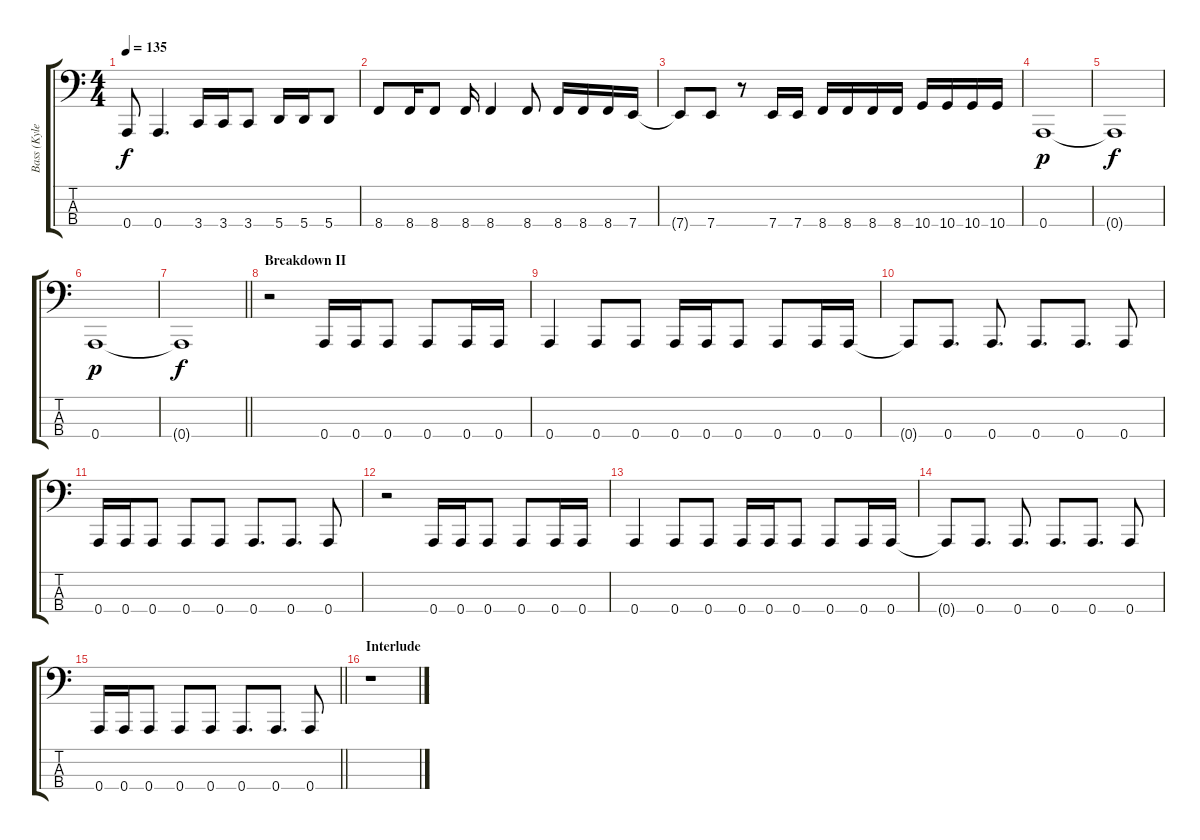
\track ("Bass (Kyle Erich)" "Bass (Kyle") {instrument electricbasspick}
\staff {score tabs}
\tuning (D2 A1 E1 A0) {hide}
\ts (4 4)
\tempo 135
\clef f4
\ks c
0.4{t}.8{dy f} 0.4.4{d} 3.4.16 3.4.16 3.4.8 5.4.16 5.4.16 5.4.8 |
8.4.8 8.4.16 8.4.8 8.4.16 8.4.4 8.4.8 8.4.16 8.4.16 8.4.16 7.4.16 |
7.4{t}.8 7.4.8 r.8 7.4.16 7.4.16 8.4.16 8.4.16 8.4.16 8.4.16 10.4.16 10.4.16 10.4.16 10.4.16 |
0.4.1{dy p} |
0.4{t}.1{dy f} |
0.4.1{dy p} |
\barLineRight lightlight
0.4{t}.1{dy f} |
\section ("" "Breakdown II")
r.2 0.4.16 0.4.16 0.4.8 0.4.8 0.4.16 0.4.16 |
0.4.4 0.4.8 0.4.8 0.4.16 0.4.16 0.4.8 0.4.8 0.4.16 0.4.16 |
0.4{t}.8 0.4.8{d} 0.4.8{d} 0.4.8{d} 0.4.8{d} 0.4.8 |
0.4.16 0.4.16 0.4.8 0.4.8 0.4.8 0.4.8{d} 0.4.8{d} 0.4.8 |
r.2 0.4.16 0.4.16 0.4.8 0.4.8 0.4.16 0.4.16 |
0.4.4 0.4.8 0.4.8 0.4.16 0.4.16 0.4.8 0.4.8 0.4.16 0.4.16 |
0.4{t}.8 0.4.8{d} 0.4.8{d} 0.4.8{d} 0.4.8{d} 0.4.8 |
\barLineRight lightlight
0.4.16 0.4.16 0.4.8 0.4.8 0.4.8 0.4.8{d} 0.4.8{d} 0.4.8 |
\section ("" "Interlude")
r.1
